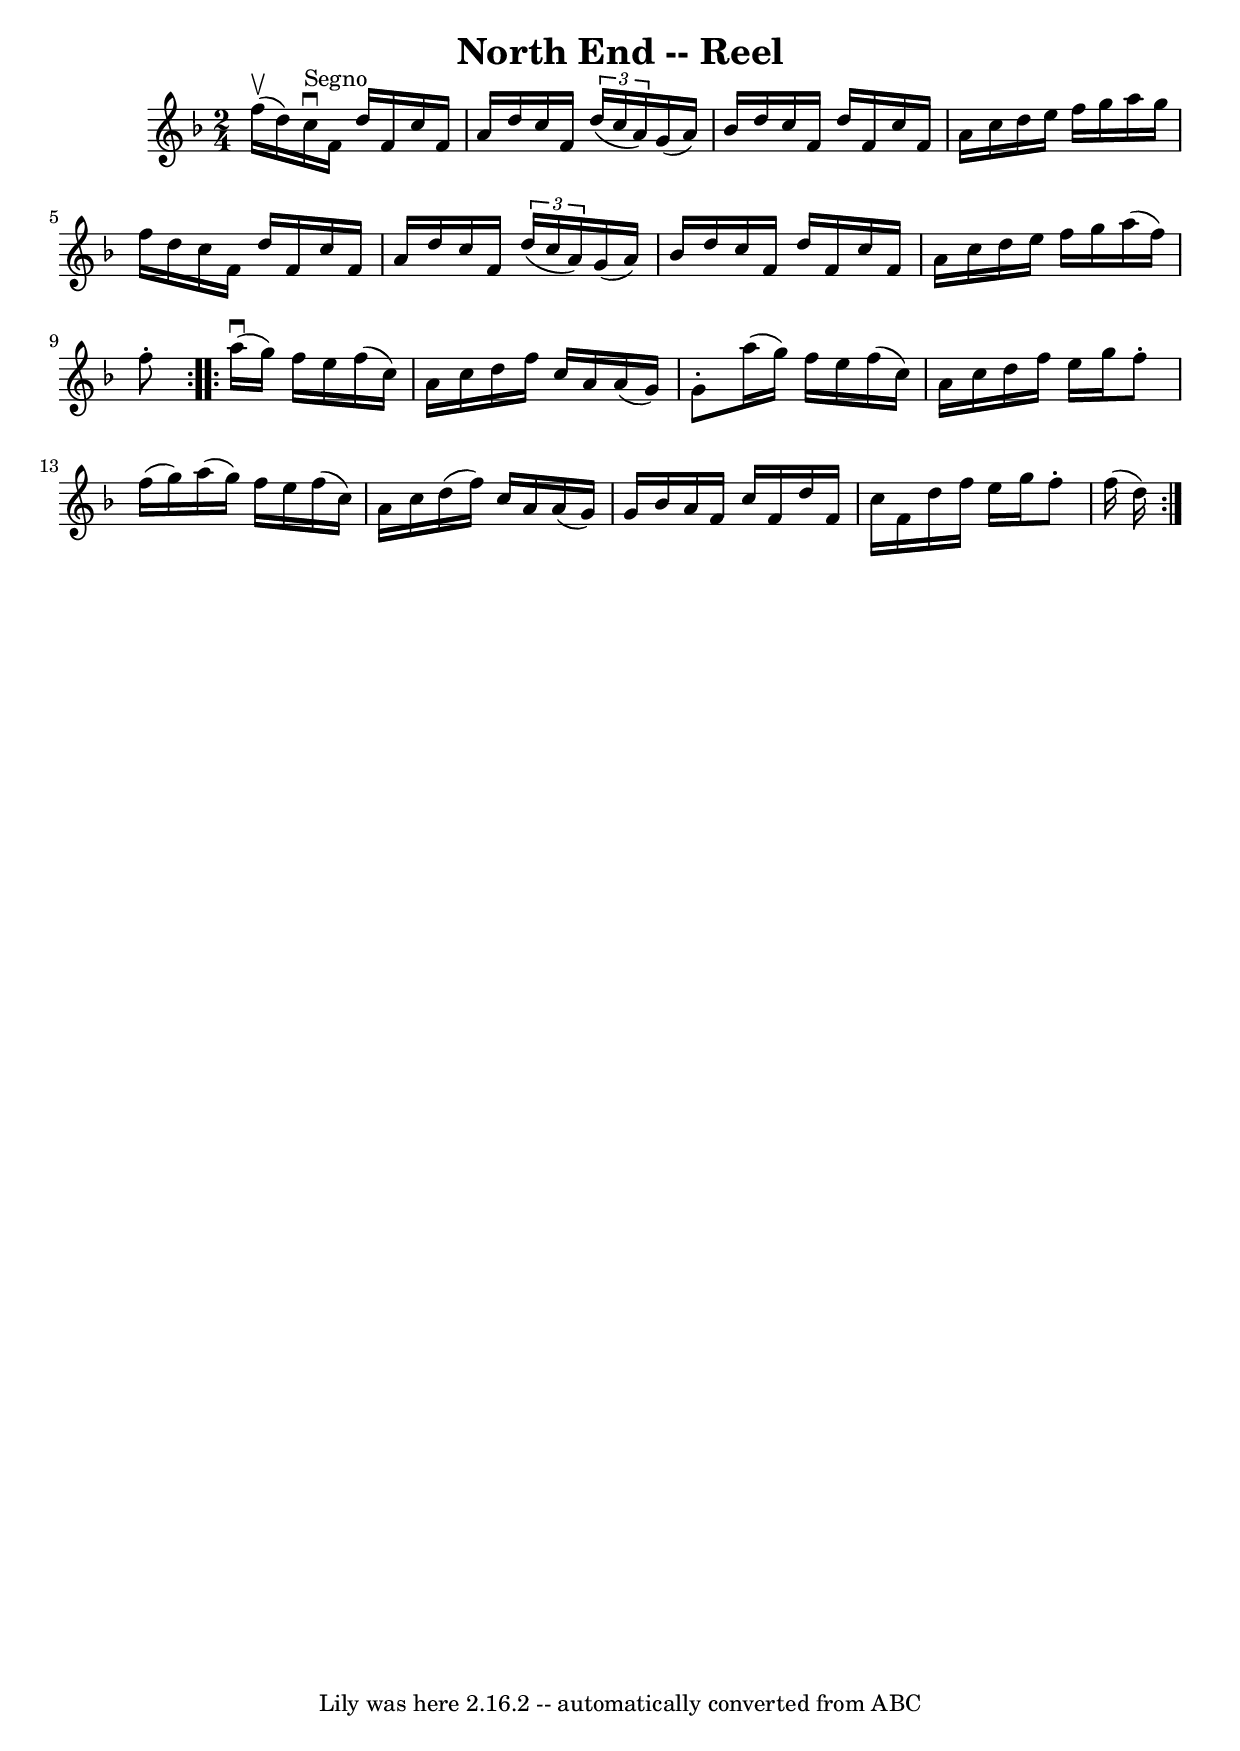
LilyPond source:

\version "2.16.2"
\include "Mammoth.ily"
\header {
  %% book = "Ryan's Mammoth Collection"
 crossRefNumber = "1"
 footnotes = "\\\\369"
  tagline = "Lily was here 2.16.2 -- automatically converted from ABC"
  title = "North End -- Reel"

}
voicedefault =  {



  \repeat volta 2 {

    \time 2/4 
    \key f \major f''16^\upbow(d''16)    |
 c''16^"Segno"^\downbow f'16 d''16 f'16 c''16 f'16 a'16 d''16     |
 c''16 f'16    \times 2/3 { d''16 (c''16 a'16)  			     } g'16 (a'16) bf'16 d''16     |
 c''16 f'16 d''16 f'16 c''16 f'16 a'16 c''16     |
 d''16 e''16 f''16 g''16 a''16 g''16 f''16 d''16     |
 c''16 f'16 d''16 f'16 c''16 f'16 a'16 d''16     |
 c''16 f'16    
    \times 2/3 { d''16 (c''16 a'16) 
	       } g'16 (a'16) bf'16 d''16     |
 c''16 f'16 d''16 f'16 c''16 f'16 a'16 c''16     |
 d''16 e''16 f''16 g''16 a''16 (f''16)   
 f''8-.   
  }     
  \repeat volta 2 {
 a''16^\downbow(g''16) f''16 e''16 f''16 (c''16) a'16 c''16     |
 d''16 f''16 c''16 a'16 a'16 (g'16) g'8-.    |
 a''16 (g''16) f''16 e''16 f''16 (c''16) a'16 c''16     |
 d''16 f''16 e''16 g''16 f''8-. f''16 (g''16)    |
 a''16 ( g''16) f''16 e''16 f''16 (c''16) a'16 c''16     |
 d''16 (f''16) c''16 a'16 a'16 (g'16) g'16 bf'16      |
 a'16 f'16 c''16 f'16 d''16 f'16 c''16 f'16     |
 d''16 f''16 e''16 g''16 f''8-. f''16 (d''16)   

  }   

}

\score{
  <<

    \context Staff="default"
    {
      \voicedefault 
      
    }

  >>
  \layout {
    
  }
  \midi {
  }

}
